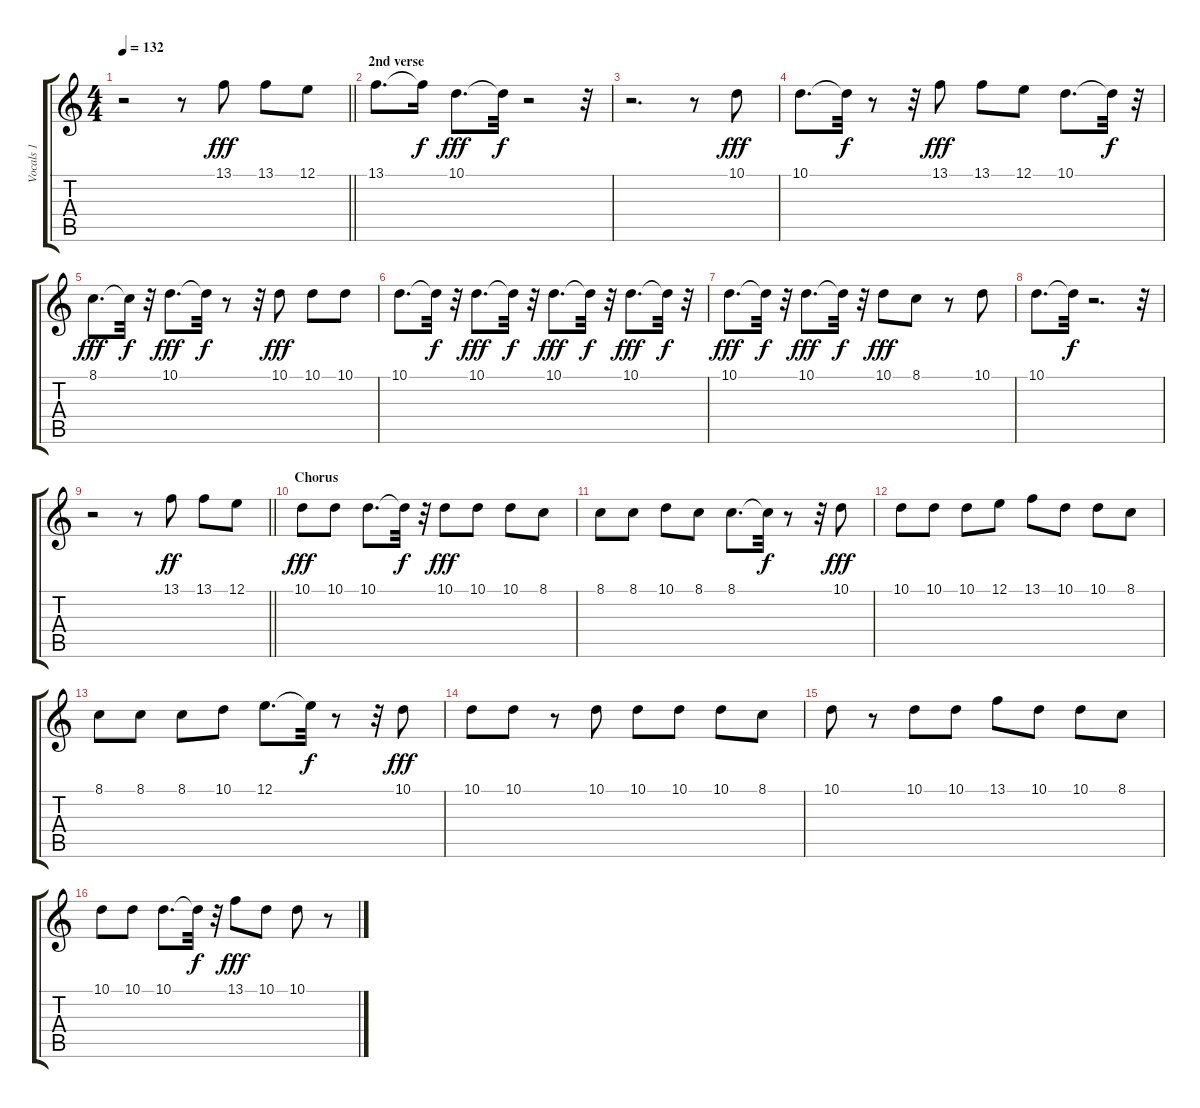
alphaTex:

\track ("Vocals 1" "Vocals 1") {instrument trumpet}
\staff {score tabs}
\tuning (E4 B3 G3 D3 A2 E2) {hide}
\ts (4 4)
\tempo 132
\clef g2
\barLineRight lightlight
\ks c
r.2{dy fff} r.8 13.1.8 13.1.8 12.1.8 |
\section ("" "2nd verse")
13.1.8{d} 13.1{t}.16{dy f} 10.1.8{d dy fff} 10.1{t}.32{dy f} r.2 r.32 |
r.2{d} r.8 10.1.8{dy fff} |
10.1.8{d} 10.1{t}.32{dy f} r.8 r.32 13.1.8{dy fff} 13.1.8 12.1.8 10.1.8{d} 10.1{t}.32{dy f} r.32 |
8.1.8{d dy fff} 8.1{t}.32{dy f} r.32 10.1.8{d dy fff} 10.1{t}.32{dy f} r.8 r.32 10.1.8{dy fff} 10.1.8 10.1.8 |
10.1.8{d} 10.1{t}.32{dy f} r.32 10.1.8{d dy fff} 10.1{t}.32{dy f} r.32 10.1.8{d dy fff} 10.1{t}.32{dy f} r.32 10.1.8{d dy fff} 10.1{t}.32{dy f} r.32 |
10.1.8{d dy fff} 10.1{t}.32{dy f} r.32 10.1.8{d dy fff} 10.1{t}.32{dy f} r.32 10.1.8{dy fff} 8.1.8 r.8 10.1.8 |
10.1.8{d} 10.1{t}.32{dy f} r.2{d} r.32 |
\barLineRight lightlight
r.2 r.8 13.1.8{dy ff} 13.1.8 12.1.8 |
\section ("" "Chorus")
10.1.8{dy fff} 10.1.8 10.1.8{d} 10.1{t}.32{dy f} r.32 10.1.8{dy fff} 10.1.8 10.1.8 8.1.8 |
8.1.8 8.1.8 10.1.8 8.1.8 8.1.8{d} 8.1{t}.32{dy f} r.8 r.32 10.1.8{dy fff} |
10.1.8 10.1.8 10.1.8 12.1.8 13.1.8 10.1.8 10.1.8 8.1.8 |
8.1.8 8.1.8 8.1.8 10.1.8 12.1.8{d} 12.1{t}.32{dy f} r.8 r.32 10.1.8{dy fff} |
10.1.8 10.1.8 r.8 10.1.8 10.1.8 10.1.8 10.1.8 8.1.8 |
10.1.8 r.8 10.1.8 10.1.8 13.1.8 10.1.8 10.1.8 8.1.8 |
10.1.8 10.1.8 10.1.8{d} 10.1{t}.32{dy f} r.32 13.1.8{dy fff} 10.1.8 10.1.8 r.8
